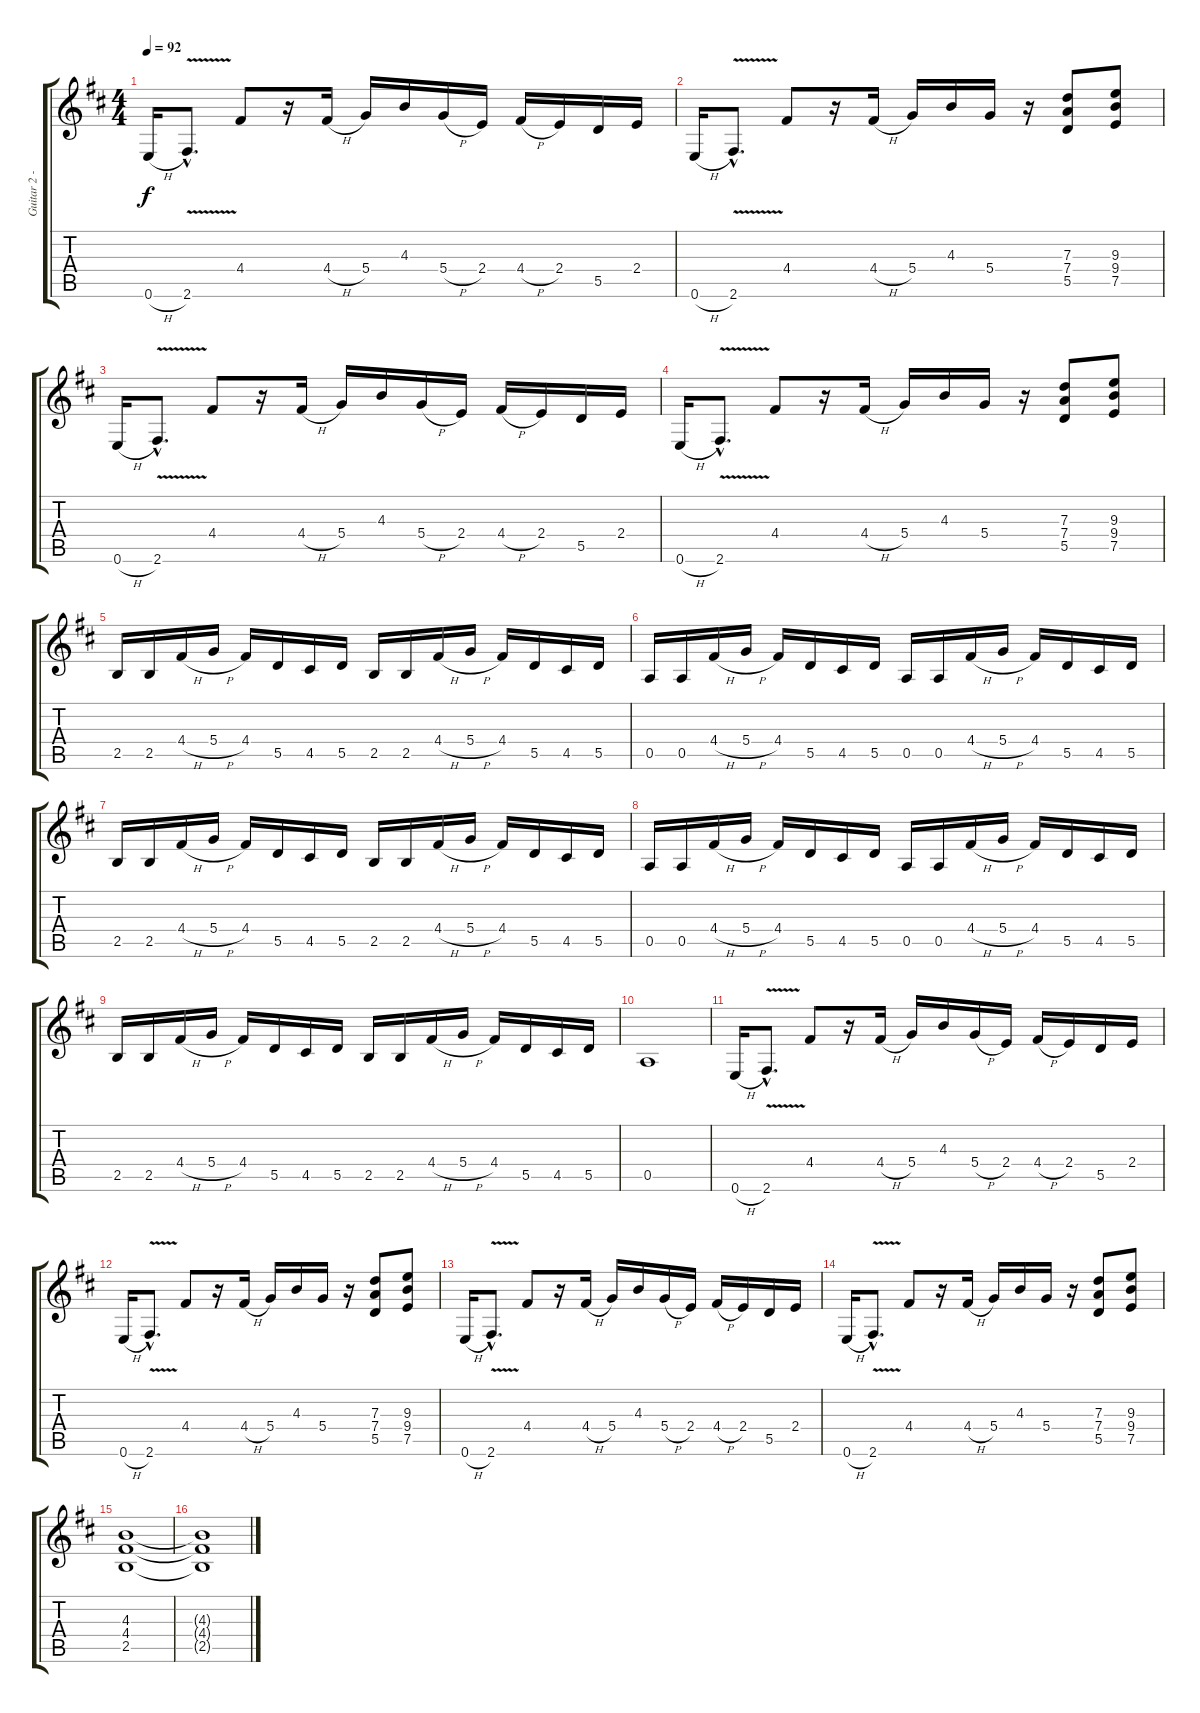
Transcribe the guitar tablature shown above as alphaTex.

\track ("Guitar 2 - Chris Caffery" "Guitar 2 -") {instrument distortionguitar}
\staff {score tabs}
\tuning (E4 B3 G3 D3 A2 E2) {hide}
\ts (4 4)
\tempo 92
\clef g2
\ks d
0.6{h}.16{dy f} 2.6{v hac}.8{d} 4.4.8 r.16 4.4{h}.16 5.4.16 4.3.16 5.4{h}.16 2.4.16 4.4{h}.16 2.4.16 5.5.16 2.4.16 |
0.6{h}.16 2.6{v hac}.8{d} 4.4.8 r.16 4.4{h}.16 5.4.16 4.3.16 5.4.16 r.16 (7.3 7.4 5.5).8 (9.3 9.4 7.5).8 |
0.6{h}.16 2.6{v hac}.8{d} 4.4.8 r.16 4.4{h}.16 5.4.16 4.3.16 5.4{h}.16 2.4.16 4.4{h}.16 2.4.16 5.5.16 2.4.16 |
0.6{h}.16 2.6{v hac}.8{d} 4.4.8 r.16 4.4{h}.16 5.4.16 4.3.16 5.4.16 r.16 (7.3 7.4 5.5).8 (9.3 9.4 7.5).8 |
2.5.16 2.5.16 4.4{h}.16 5.4{h}.16 4.4.16 5.5.16 4.5.16 5.5.16 2.5.16 2.5.16 4.4{h}.16 5.4{h}.16 4.4.16 5.5.16 4.5.16 5.5.16 |
0.5.16 0.5.16 4.4{h}.16 5.4{h}.16 4.4.16 5.5.16 4.5.16 5.5.16 0.5.16 0.5.16 4.4{h}.16 5.4{h}.16 4.4.16 5.5.16 4.5.16 5.5.16 |
2.5.16 2.5.16 4.4{h}.16 5.4{h}.16 4.4.16 5.5.16 4.5.16 5.5.16 2.5.16 2.5.16 4.4{h}.16 5.4{h}.16 4.4.16 5.5.16 4.5.16 5.5.16 |
0.5.16 0.5.16 4.4{h}.16 5.4{h}.16 4.4.16 5.5.16 4.5.16 5.5.16 0.5.16 0.5.16 4.4{h}.16 5.4{h}.16 4.4.16 5.5.16 4.5.16 5.5.16 |
2.5.16 2.5.16 4.4{h}.16 5.4{h}.16 4.4.16 5.5.16 4.5.16 5.5.16 2.5.16 2.5.16 4.4{h}.16 5.4{h}.16 4.4.16 5.5.16 4.5.16 5.5.16 |
0.5.1 |
0.6{h}.16 2.6{v hac}.8{d} 4.4.8 r.16 4.4{h}.16 5.4.16 4.3.16 5.4{h}.16 2.4.16 4.4{h}.16 2.4.16 5.5.16 2.4.16 |
0.6{h}.16 2.6{v hac}.8{d} 4.4.8 r.16 4.4{h}.16 5.4.16 4.3.16 5.4.16 r.16 (7.3 7.4 5.5).8 (9.3 9.4 7.5).8 |
0.6{h}.16 2.6{v hac}.8{d} 4.4.8 r.16 4.4{h}.16 5.4.16 4.3.16 5.4{h}.16 2.4.16 4.4{h}.16 2.4.16 5.5.16 2.4.16 |
0.6{h}.16 2.6{v hac}.8{d} 4.4.8 r.16 4.4{h}.16 5.4.16 4.3.16 5.4.16 r.16 (7.3 7.4 5.5).8 (9.3 9.4 7.5).8 |
(4.3 4.4 2.5).1 |
(4.3{t} 4.4{t} 2.5{t}).1
